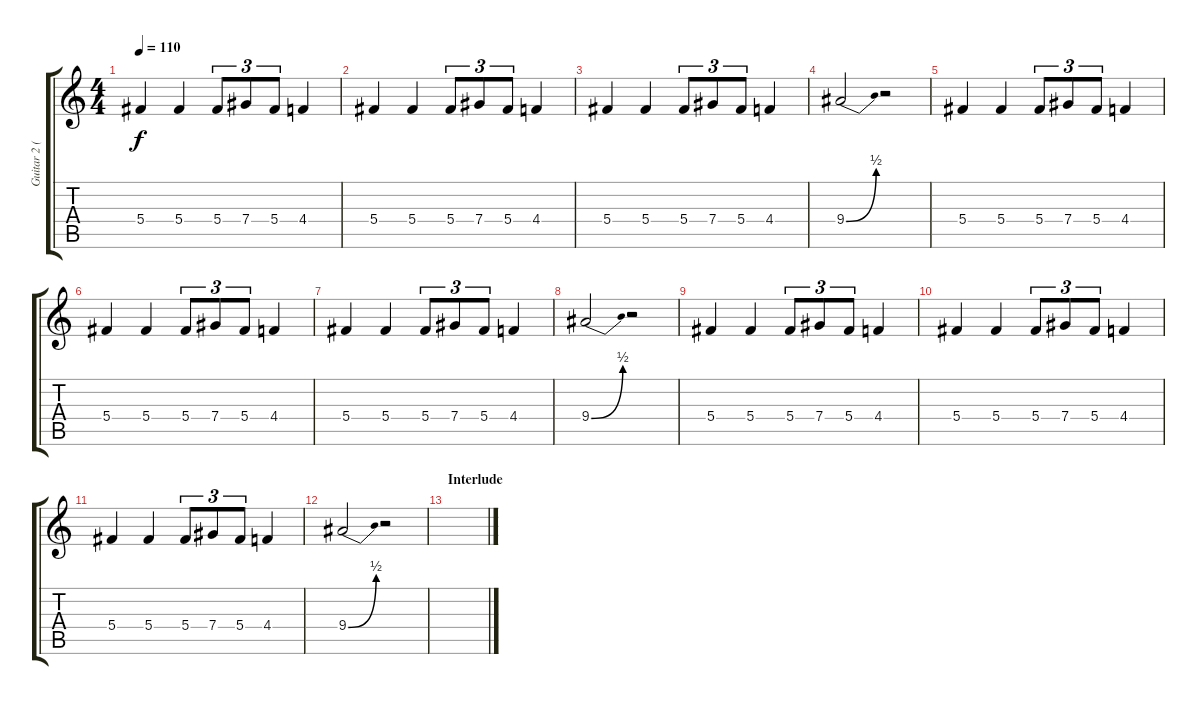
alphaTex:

\track ("Guitar 2 (distorted)" "Guitar 2 (") {instrument distortionguitar}
\staff {score tabs}
\tuning (Eb4 Bb3 Gb3 Db3 Ab2 Eb2) {hide}
\ts (4 4)
\tempo 110
\clef g2
\ks c
5.4.4{dy f} 5.4.4 5.4.8{tu (3 2)} 7.4.8{tu (3 2)} 5.4.8{tu (3 2)} 4.4.4 |
5.4.4 5.4.4 5.4.8{tu (3 2)} 7.4.8{tu (3 2)} 5.4.8{tu (3 2)} 4.4.4 |
5.4.4 5.4.4 5.4.8{tu (3 2)} 7.4.8{tu (3 2)} 5.4.8{tu (3 2)} 4.4.4 |
9.4{be (bend 0 0 60 2)}.2 r.2 |
5.4.4 5.4.4 5.4.8{tu (3 2)} 7.4.8{tu (3 2)} 5.4.8{tu (3 2)} 4.4.4 |
5.4.4 5.4.4 5.4.8{tu (3 2)} 7.4.8{tu (3 2)} 5.4.8{tu (3 2)} 4.4.4 |
5.4.4 5.4.4 5.4.8{tu (3 2)} 7.4.8{tu (3 2)} 5.4.8{tu (3 2)} 4.4.4 |
9.4{be (bend 0 0 60 2)}.2 r.2 |
5.4.4 5.4.4 5.4.8{tu (3 2)} 7.4.8{tu (3 2)} 5.4.8{tu (3 2)} 4.4.4 |
5.4.4 5.4.4 5.4.8{tu (3 2)} 7.4.8{tu (3 2)} 5.4.8{tu (3 2)} 4.4.4 |
5.4.4 5.4.4 5.4.8{tu (3 2)} 7.4.8{tu (3 2)} 5.4.8{tu (3 2)} 4.4.4 |
9.4{be (bend 0 0 60 2)}.2 r.2 |
\section ("" "Interlude")
